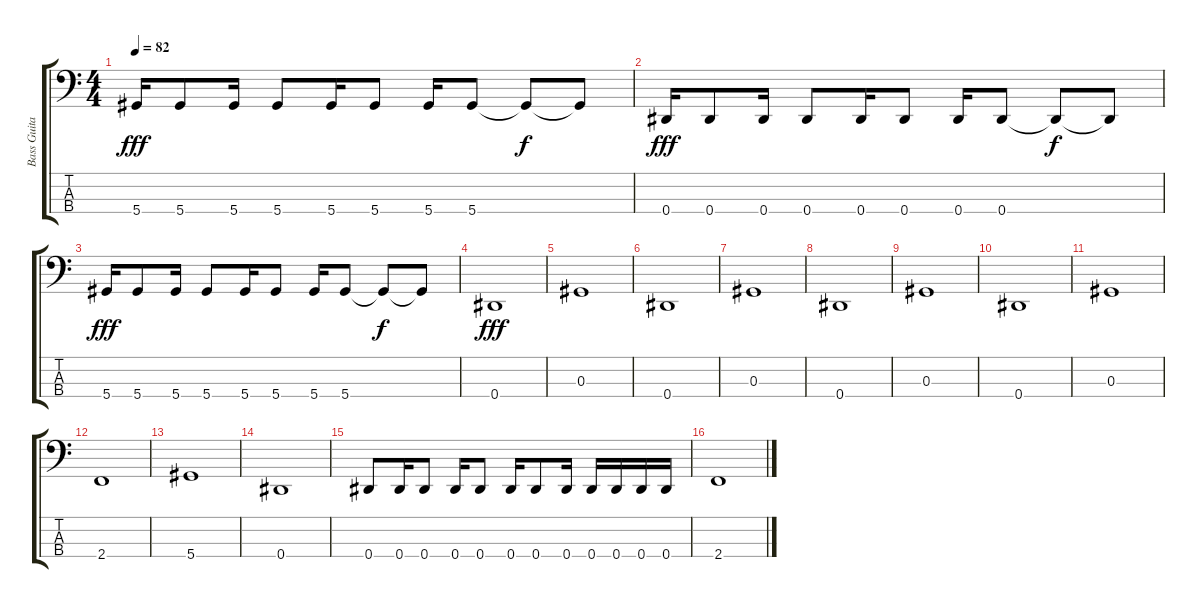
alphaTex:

\track ("Bass Guitar" "Bass Guita") {instrument electricbassfinger}
\staff {score tabs}
\tuning (Gb2 Db2 Ab1 Eb1) {hide}
\ts (4 4)
\tempo 82
\clef f4
\ks c
5.4.16{dy fff} 5.4.8 5.4.16 5.4.8 5.4.16 5.4.8 5.4.16 5.4.8 5.4{t}.8{dy f} 5.4{t}.8 |
0.4.16{dy fff} 0.4.8 0.4.16 0.4.8 0.4.16 0.4.8 0.4.16 0.4.8 0.4{t}.8{dy f} 0.4{t}.8 |
5.4.16{dy fff} 5.4.8 5.4.16 5.4.8 5.4.16 5.4.8 5.4.16 5.4.8 5.4{t}.8{dy f} 5.4{t}.8 |
0.4.1{dy fff} |
0.3.1 |
0.4.1 |
0.3.1 |
0.4.1 |
0.3.1 |
0.4.1 |
0.3.1 |
2.4.1 |
5.4.1 |
0.4.1 |
0.4.8 0.4.16 0.4.8 0.4.16 0.4.8 0.4.16 0.4.8 0.4.16 0.4.16 0.4.16 0.4.16 0.4.16 |
2.4.1
